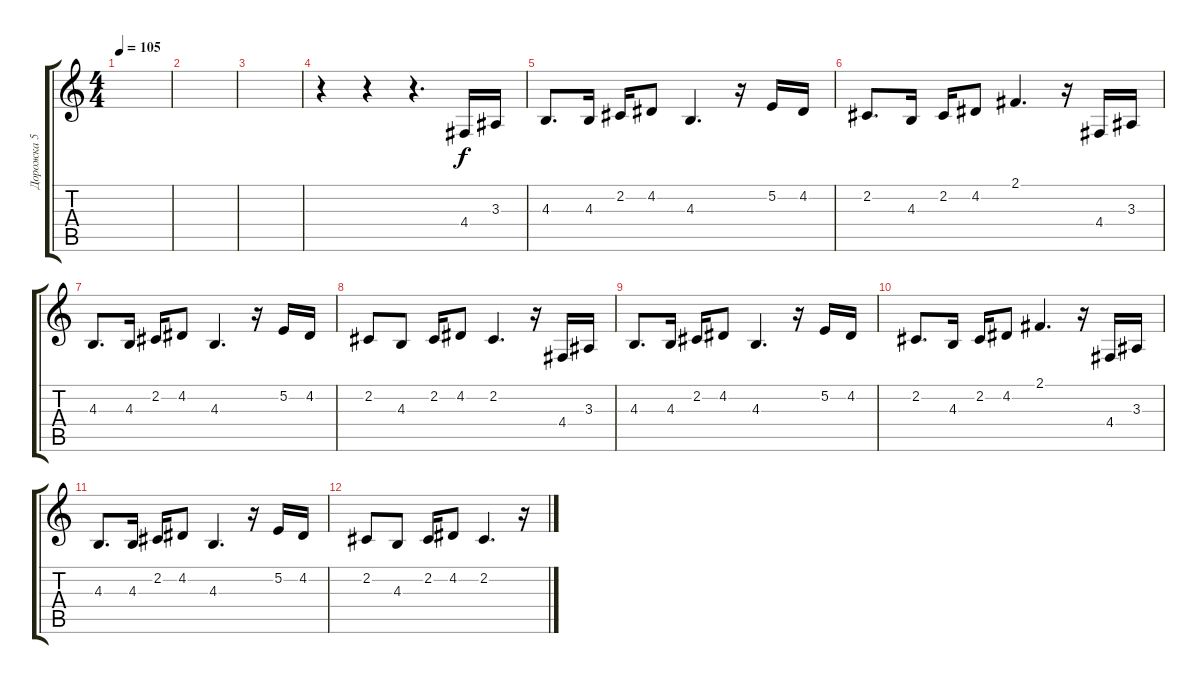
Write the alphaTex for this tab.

\track ("Дорожка 5" "Дорожка 5") {instrument trumpet}
\staff {score tabs}
\tuning (E4 B3 G3 D3 A2 E2) {hide}
\ts (4 4)
\tempo 105
\clef g2
\ks c
|
|
|
r.4 r.4 r.4{d} 4.4.16 3.3.16 |
4.3.8{d} 4.3.16 2.2.16 4.2.8 4.3.4{d} r.16 5.2.16 4.2.16 |
2.2.8{d} 4.3.16 2.2.16 4.2.8 2.1.4{d} r.16 4.4.16 3.3.16 |
4.3.8{d} 4.3.16 2.2.16 4.2.8 4.3.4{d} r.16 5.2.16 4.2.16 |
2.2.8 4.3.8 2.2.16 4.2.8 2.2.4{d} r.16 4.4.16 3.3.16 |
4.3.8{d} 4.3.16 2.2.16 4.2.8 4.3.4{d} r.16 5.2.16 4.2.16 |
2.2.8{d} 4.3.16 2.2.16 4.2.8 2.1.4{d} r.16 4.4.16 3.3.16 |
4.3.8{d} 4.3.16 2.2.16 4.2.8 4.3.4{d} r.16 5.2.16 4.2.16 |
2.2.8 4.3.8 2.2.16 4.2.8 2.2.4{d} r.16
